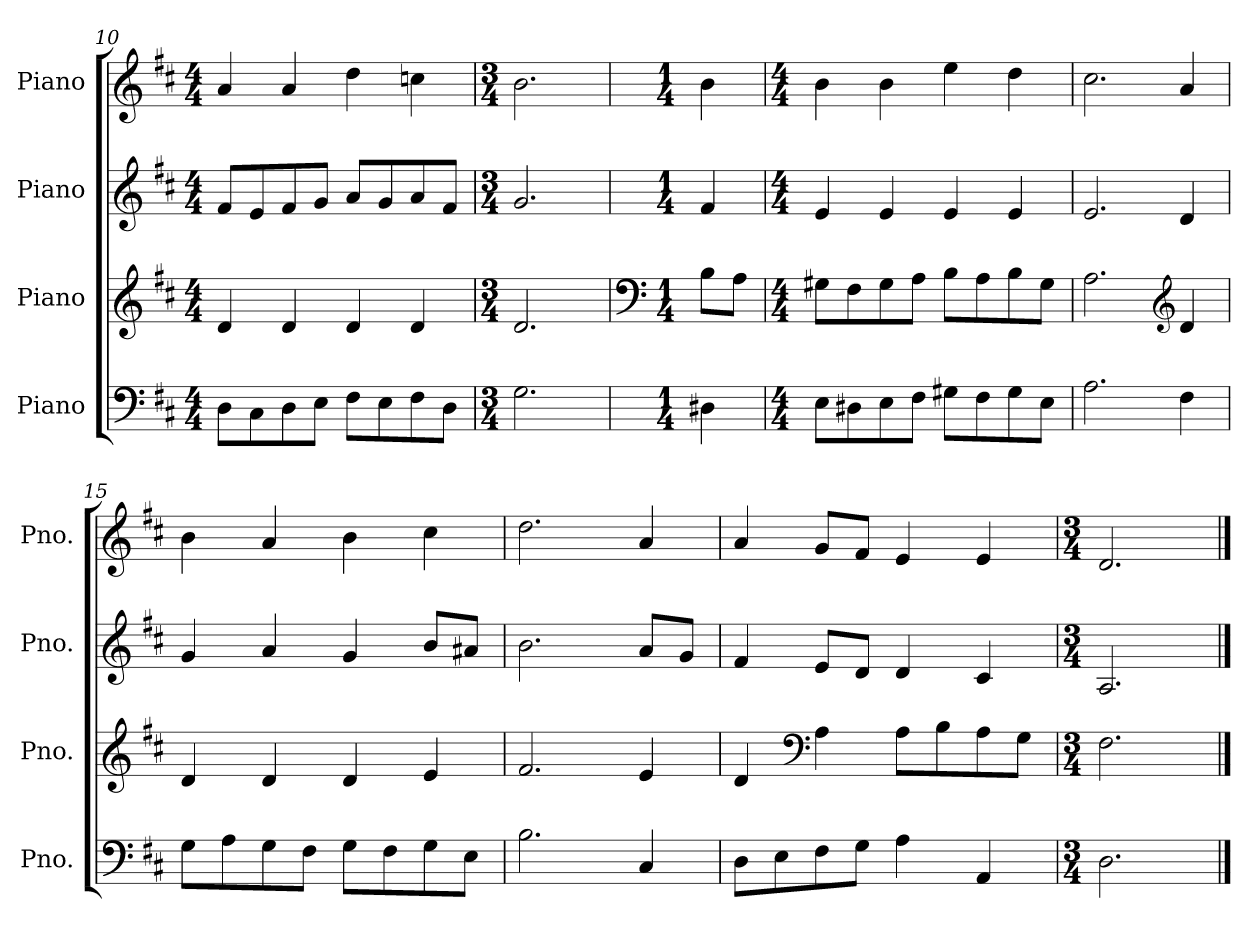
**kern	**kern	**kern	**kern
*part4	*part3	*part2	*part1
*staff4	*staff3	*staff2	*staff1
*I"Piano	*I"Piano	*I"Piano	*I"Piano
*I'Pno.	*I'Pno.	*I'Pno.	*I'Pno.
*clefF4	*clefG2	*clefG2	*clefG2
*k[f#c#]	*k[f#c#]	*k[f#c#]	*k[f#c#]
*M4/4	*M4/4	*M4/4	*M4/4
=10	=10	=10	=10
8D\L	4d/	8f#/L	4a/
8C#\	.	8e/	.
8D\	4d/	8f#/	4a/
8E\J	.	8g/J	.
8F#\L	4d/	8a/L	4dd\
8E\	.	8g/	.
8F#\	4d/	8a/	4ccn\
8D\J	.	8f#/J	.
=11	=11	=11	=11
*M3/4	*M3/4	*M3/4	*M3/4
2.G\	2.d/	2.g/	2.b\
!!LO:LB:g=z
=12	=12	=12	=12
*	*clefF4	*	*
*M1/4	*M1/4	*M1/4	*M1/4
4D#X\	8B\L	4f#/	4b\
.	8A\J	.	.
=13	=13	=13	=13
*M4/4	*M4/4	*M4/4	*M4/4
8E\L	8G#X\L	4e/	4b\
8D#X\	8F#\	.	.
8E\	8G#\	4e/	4b\
8F#\J	8A\J	.	.
8G#X\L	8B\L	4e/	4ee\
8F#\	8A\	.	.
8G#\	8B\	4e/	4dd\
8E\J	8G#\J	.	.
=14	=14	=14	=14
2.A\	2.A\	2.e/	2.cc#\
*	*clefG2	*	*
4F#\	4d/	4d/	4a/
=15	=15	=15	=15
8G\L	4d/	4g/	4b\
8A\	.	.	.
8G\	4d/	4a/	4a/
8F#\J	.	.	.
8G\L	4d/	4g/	4b\
8F#\	.	.	.
8G\	4e/	8b/L	4cc#\
8E\J	.	8a#X/J	.
=16	=16	=16	=16
2.B\	2.f#/	2.b\	2.dd\
4C#/	4e/	8a/L	4a/
.	.	8g/J	.
=17	=17	=17	=17
8D\L	4d/	4f#/	4a/
8E\	.	.	.
*	*clefF4	*	*
8F#\	4A\	8e/L	8g/L
8G\J	.	8d/J	8f#/J
4A\	8A\L	4d/	4e/
.	8B\	.	.
4AA/	8A\	4c#/	4e/
.	8G\J	.	.
!!LO:PB:g=z
=18	=18	=18	=18
*M3/4	*M3/4	*M3/4	*M3/4
2.D\	2.F#\	2.A/	2.d/
==	==	==	==
*-	*-	*-	*-
